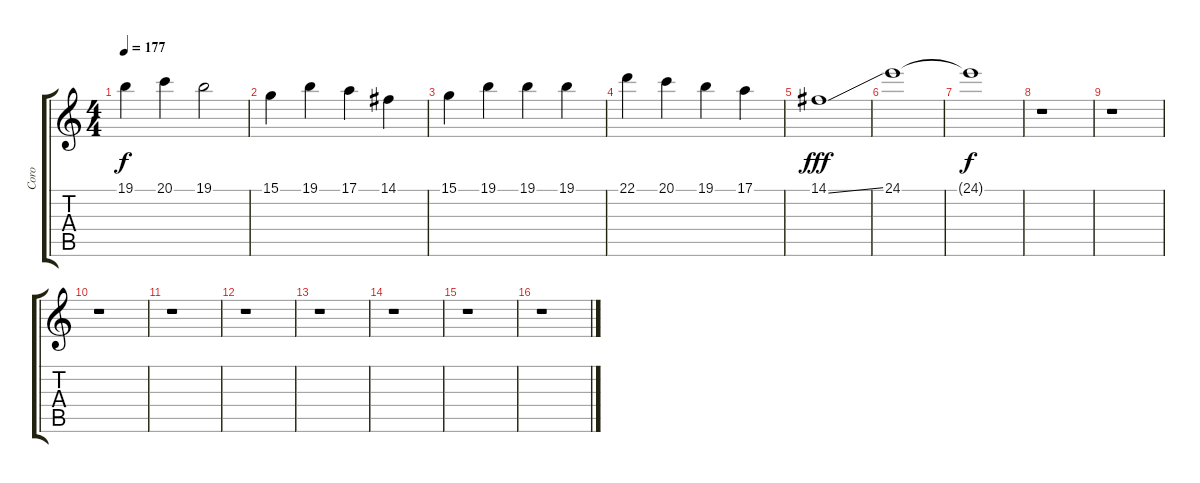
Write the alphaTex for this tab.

\track ("Coro" "Coro") {instrument choiraahs}
\staff {score tabs}
\tuning (E4 B3 G3 D3 A2 E2) {hide}
\ts (4 4)
\tempo 177
\clef g2
\ks c
19.1.4{dy f} 20.1.4 19.1.2 |
15.1.4{instrument lead2sawtooth} 19.1.4 17.1.4 14.1.4 |
15.1.4 19.1.4 19.1.4 19.1.4 |
22.1.4 20.1.4 19.1.4 17.1.4 |
14.1{ss}.1{dy fff} |
24.1.1 |
24.1{t}.1{dy f} |
r.1 |
r.1 |
r.1 |
r.1 |
r.1 |
r.1 |
r.1 |
r.1 |
r.1
